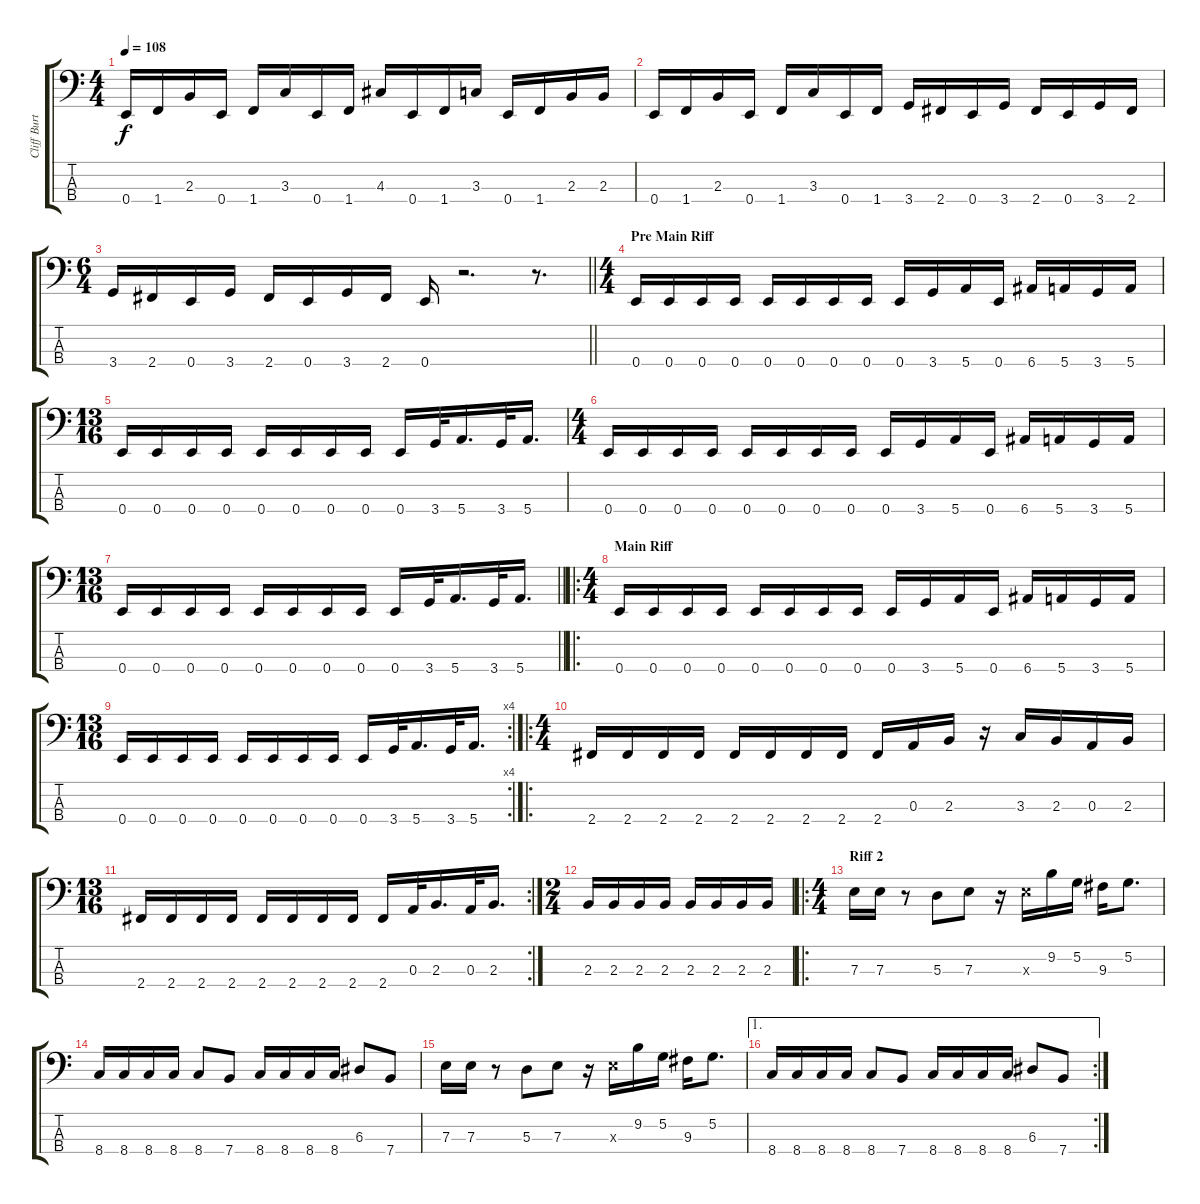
\track ("Cliff Burton (bass guitar)" "Cliff Burt") {instrument electricbassfinger}
\staff {score tabs}
\tuning (G2 D2 A1 E1) {hide}
\ts (4 4)
\tempo 108
\clef f4
\ks c
0.4.16{dy f} 1.4.16 2.3.16 0.4.16 1.4.16 3.3.16 0.4.16 1.4.16 4.3.16 0.4.16 1.4.16 3.3.16 0.4.16 1.4.16 2.3.16 2.3.16 |
0.4.16 1.4.16 2.3.16 0.4.16 1.4.16 3.3.16 0.4.16 1.4.16 3.4.16 2.4.16 0.4.16 3.4.16 2.4.16 0.4.16 3.4.16 2.4.16 |
\ts (6 4)
\barLineRight lightlight
3.4.16 2.4.16 0.4.16 3.4.16 2.4.16 0.4.16 3.4.16 2.4.16 0.4.16 r.2{d} r.8{d} |
\ts (4 4)
\section ("" "Pre Main Riff")
0.4.16 0.4.16 0.4.16 0.4.16 0.4.16 0.4.16 0.4.16 0.4.16 0.4.16 3.4.16 5.4.16 0.4.16 6.4.16 5.4.16 3.4.16 5.4.16 |
\ts (13 16)
0.4.16 0.4.16 0.4.16 0.4.16 0.4.16 0.4.16 0.4.16 0.4.16 0.4.16 3.4.32 5.4.16{d} 3.4.32 5.4.16{d} |
\ts (4 4)
0.4.16 0.4.16 0.4.16 0.4.16 0.4.16 0.4.16 0.4.16 0.4.16 0.4.16 3.4.16 5.4.16 0.4.16 6.4.16 5.4.16 3.4.16 5.4.16 |
\ts (13 16)
\barLineRight lightlight
0.4.16 0.4.16 0.4.16 0.4.16 0.4.16 0.4.16 0.4.16 0.4.16 0.4.16 3.4.32 5.4.16{d} 3.4.32 5.4.16{d} |
\ro
\ts (4 4)
\section ("" "Main Riff")
0.4.16 0.4.16 0.4.16 0.4.16 0.4.16 0.4.16 0.4.16 0.4.16 0.4.16 3.4.16 5.4.16 0.4.16 6.4.16 5.4.16 3.4.16 5.4.16 |
\rc 4
\ts (13 16)
0.4.16 0.4.16 0.4.16 0.4.16 0.4.16 0.4.16 0.4.16 0.4.16 0.4.16 3.4.32 5.4.16{d} 3.4.32 5.4.16{d} |
\ro
\ts (4 4)
2.4.16 2.4.16 2.4.16 2.4.16 2.4.16 2.4.16 2.4.16 2.4.16 2.4.16 0.3.16 2.3.16 r.16 3.3.16 2.3.16 0.3.16 2.3.16 |
\rc 2
\ts (13 16)
2.4.16 2.4.16 2.4.16 2.4.16 2.4.16 2.4.16 2.4.16 2.4.16 2.4.16 0.3.32 2.3.16{d} 0.3.32 2.3.16{d} |
\ts (2 4)
2.3.16 2.3.16 2.3.16 2.3.16 2.3.16 2.3.16 2.3.16 2.3.16 |
\ro
\ts (4 4)
\section ("" "Riff 2")
7.3.16 7.3.16 r.8 5.3.8 7.3.8 r.16 7.3{x}.16 9.2.16 5.2.16 9.3.16 5.2.8{d} |
8.4.16 8.4.16 8.4.16 8.4.16 8.4.8 7.4.8 8.4.16 8.4.16 8.4.16 8.4.16 6.3.8 7.4.8 |
7.3.16 7.3.16 r.8 5.3.8 7.3.8 r.16 7.3{x}.16 9.2.16 5.2.16 9.3.16 5.2.8{d} |
\ae 1
\rc 2
8.4.16 8.4.16 8.4.16 8.4.16 8.4.8 7.4.8 8.4.16 8.4.16 8.4.16 8.4.16 6.3.8 7.4.8
